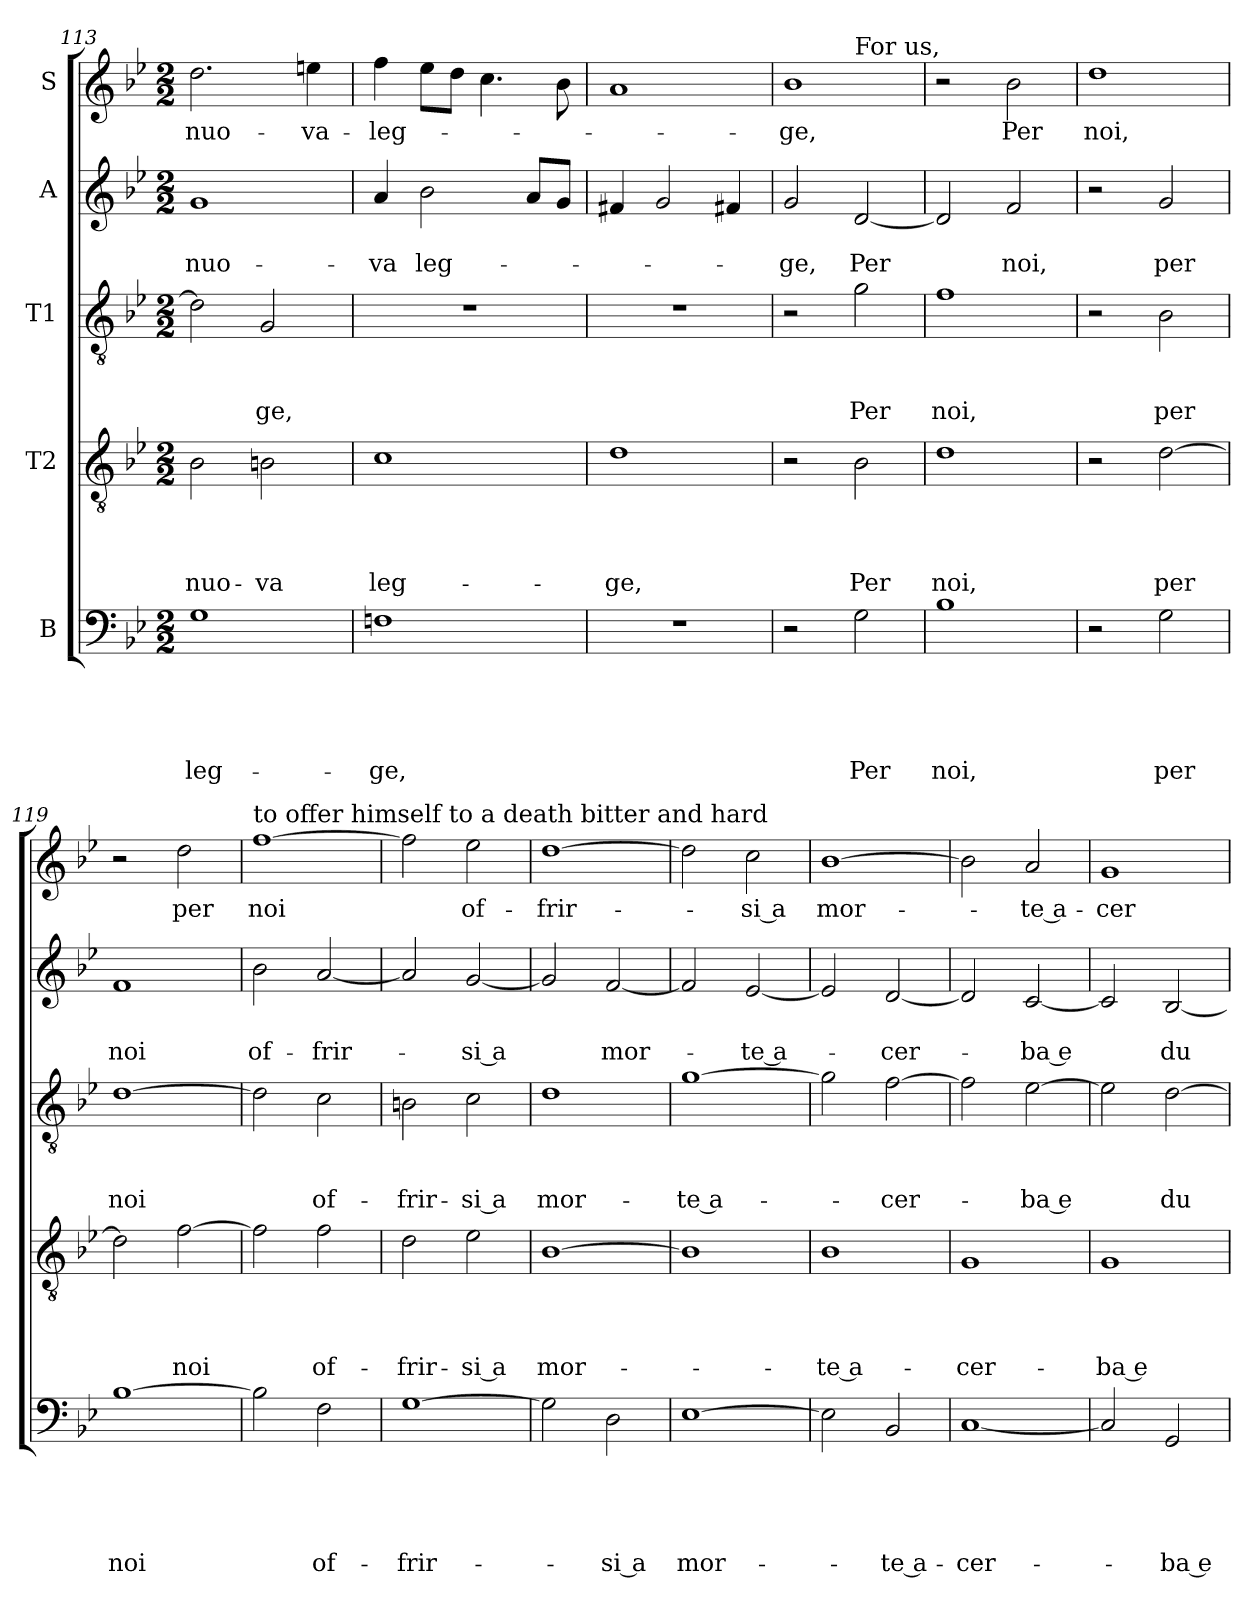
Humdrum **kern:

**kern	**text	**text	**text	**text	**text	**kern	**text	**text	**text	**text	**kern	**text	**text	**text	**kern	**text	**text	**kern	**text
*part5	*part5	*part5	*part5	*part5	*part5	*part4	*part4	*part4	*part4	*part4	*part3	*part3	*part3	*part3	*part2	*part2	*part2	*part1	*part1
*staff5	*staff5	*staff5	*staff5	*staff5	*staff5	*staff4	*staff4	*staff4	*staff4	*staff4	*staff3	*staff3	*staff3	*staff3	*staff2	*staff2	*staff2	*staff1	*staff1
*I"B	*	*	*	*	*	*I"T2	*	*	*	*	*I"T1	*	*	*	*I"A	*	*	*I"S	*
*clefF4	*	*	*	*	*	*clefGv2	*	*	*	*	*clefGv2	*	*	*	*clefG2	*	*	*clefG2	*
*k[b-e-]	*	*	*	*	*	*k[b-e-]	*	*	*	*	*k[b-e-]	*	*	*	*k[b-e-]	*	*	*k[b-e-]	*
*B-:	*	*	*	*	*	*B-:	*	*	*	*	*B-:	*	*	*	*B-:	*	*	*B-:	*
*M2/2	*	*	*	*	*	*M2/2	*	*	*	*	*M2/2	*	*	*	*M2/2	*	*	*M2/2	*
=113	=113	=113	=113	=113	=113	=113	=113	=113	=113	=113	=113	=113	=113	=113	=113	=113	=113	=113	=113
!	!	!	!	!	!LO:LY:b	!	!	!	!	!LO:LY:b	!	!	!	!	!	!	!LO:LY:b	!	!LO:LY:b
1G	.	.	.	.	leg-	2B-\	.	.	.	nuo-	2d\]	.	.	.	1g	.	nuo-	2.dd\	nuo-
!	!	!	!	!	!	!	!	!	!	!LO:LY:b	!	!	!	!LO:LY:b	!	!	!	!	!
.	.	.	.	.	.	2Bn\	.	.	.	-va	2G/	.	.	-ge,	.	.	.	.	.
!	!	!	!	!	!	!	!	!	!	!	!	!	!	!	!	!	!	!	!LO:LY:b
.	.	.	.	.	.	.	.	.	.	.	.	.	.	.	.	.	.	4een\	-va-
!!LO:LB:g=z
=114	=114	=114	=114	=114	=114	=114	=114	=114	=114	=114	=114	=114	=114	=114	=114	=114	=114	=114	=114
!	!	!	!	!	!LO:LY:b	!	!	!	!	!LO:LY:b	!	!	!	!	!	!	!LO:LY:b	!	!LO:LY:b
1Fni	.	.	.	.	-ge,	1c	.	.	.	leg-	1r	.	.	.	4a/	.	-va	4ff\	-leg-
!	!	!	!	!	!	!	!	!	!	!	!	!	!	!	!	!	!LO:LY:b	!	!
.	.	.	.	.	.	.	.	.	.	.	.	.	.	.	2b-\	.	leg-	8ee-i\L	.
.	.	.	.	.	.	.	.	.	.	.	.	.	.	.	.	.	.	8dd\J	.
.	.	.	.	.	.	.	.	.	.	.	.	.	.	.	.	.	.	4.cc\	.
.	.	.	.	.	.	.	.	.	.	.	.	.	.	.	8a/L	.	.	.	.
.	.	.	.	.	.	.	.	.	.	.	.	.	.	.	8g/J	.	.	8b-\	.
=115	=115	=115	=115	=115	=115	=115	=115	=115	=115	=115	=115	=115	=115	=115	=115	=115	=115	=115	=115
!	!	!	!	!	!	!	!	!	!	!LO:LY:b	!	!	!	!	!	!	!	!	!
1r	.	.	.	.	.	1d	.	.	.	-ge,	1r	.	.	.	4f#X/	.	.	1a	.
.	.	.	.	.	.	.	.	.	.	.	.	.	.	.	2g/	.	.	.	.
.	.	.	.	.	.	.	.	.	.	.	.	.	.	.	4f#X/	.	.	.	.
=116	=116	=116	=116	=116	=116	=116	=116	=116	=116	=116	=116	=116	=116	=116	=116	=116	=116	=116	=116
!	!	!	!	!	!	!	!	!	!	!	!	!	!	!	!	!	!LO:LY:b	!	!LO:LY:b
*	*	*	*	*	*	*	*	*	*	*	*	*	*	*	*	*	*	*^	*
2r	.	.	.	.	.	2r	.	.	.	.	2r	.	.	.	2g/	.	-ge,	1b-	2ryy	-ge,
!	!	!	!	!	!	!	!	!	!	!	!	!	!	!	!	!	!	!	!LO:TX:a:t=For us,	!
!	!	!	!	!	!LO:LY:b	!	!	!	!	!LO:LY:b	!	!	!	!LO:LY:b	!	!	!LO:LY:b	!	!	!
2G\	.	.	.	.	Per	2B-\	.	.	.	Per	2g\	.	.	Per	[2d/	.	Per	.	2ryy	.
=117	=117	=117	=117	=117	=117	=117	=117	=117	=117	=117	=117	=117	=117	=117	=117	=117	=117	=117	=117	=117
!	!	!	!	!	!LO:LY:b	!	!	!	!	!LO:LY:b	!	!	!	!LO:LY:b	!	!	!	!	!	!
*	*	*	*	*	*	*	*	*	*	*	*	*	*	*	*	*	*	*v	*v	*
1B-	.	.	.	.	noi,	1d	.	.	.	noi,	1f	.	.	noi,	2d/]	.	.	2r	.
!	!	!	!	!	!	!	!	!	!	!	!	!	!	!	!	!	!LO:LY:b	!	!LO:LY:b
.	.	.	.	.	.	.	.	.	.	.	.	.	.	.	2f/	.	noi,	2b-\	Per
=118	=118	=118	=118	=118	=118	=118	=118	=118	=118	=118	=118	=118	=118	=118	=118	=118	=118	=118	=118
!	!	!	!	!	!	!	!	!	!	!	!	!	!	!	!	!	!	!	!LO:LY:b
2r	.	.	.	.	.	2r	.	.	.	.	2r	.	.	.	2r	.	.	1dd	noi,
!	!	!	!	!	!LO:LY:b	!	!	!	!	!LO:LY:b	!	!	!	!LO:LY:b	!	!	!LO:LY:b	!	!
2G\	.	.	.	.	per	[2d\	.	.	.	per	2B-\	.	.	per	2g/	.	per	.	.
=119	=119	=119	=119	=119	=119	=119	=119	=119	=119	=119	=119	=119	=119	=119	=119	=119	=119	=119	=119
!	!	!	!	!	!LO:LY:b	!	!	!	!	!	!	!	!	!LO:LY:b	!	!	!LO:LY:b	!	!
[1B-	.	.	.	.	noi	2d\]	.	.	.	.	[1d	.	.	noi	1f	.	noi	2r	.
!	!	!	!	!	!	!	!	!	!	!LO:LY:b	!	!	!	!	!	!	!	!	!LO:LY:b
.	.	.	.	.	.	[2f\	.	.	.	noi	.	.	.	.	.	.	.	2dd\	per
!!LO:PB:g=z
=120	=120	=120	=120	=120	=120	=120	=120	=120	=120	=120	=120	=120	=120	=120	=120	=120	=120	=120	=120
!	!	!	!	!	!	!	!	!	!	!	!	!	!	!	!	!	!	!LO:TX:a:t=to offer himself to a death bitter and hard	!
!	!	!	!	!	!	!	!	!	!	!	!	!	!	!	!	!	!LO:LY:b	!	!LO:LY:b
2B-\]	.	.	.	.	.	2f\]	.	.	.	.	2d\]	.	.	.	2b-\	.	of-	[1ff	noi
!	!	!	!	!	!LO:LY:b	!	!	!	!	!LO:LY:b	!	!	!	!LO:LY:b	!	!	!LO:LY:b	!	!
2F\	.	.	.	.	of-	2f\	.	.	.	of-	2c\	.	.	of-	[2a/	.	-frir-	.	.
=121	=121	=121	=121	=121	=121	=121	=121	=121	=121	=121	=121	=121	=121	=121	=121	=121	=121	=121	=121
!	!	!	!	!	!LO:LY:b	!	!	!	!	!LO:LY:b	!	!	!	!LO:LY:b	!	!	!	!	!
[1G	.	.	.	.	-frir-	2d\	.	.	.	-frir-	2Bn\	.	.	-frir-	2a/]	.	.	2ff\]	.
!	!	!	!	!	!	!	!	!	!	!LO:LY:b	!	!	!	!LO:LY:b	!	!	!LO:LY:b	!	!LO:LY:b
.	.	.	.	.	.	2e-\	.	.	.	-si a	2c\	.	.	-si a	[2g/	.	-si a	2ee-\	of-
=122	=122	=122	=122	=122	=122	=122	=122	=122	=122	=122	=122	=122	=122	=122	=122	=122	=122	=122	=122
!	!	!	!	!	!	!	!	!	!	!LO:LY:b	!	!	!	!LO:LY:b	!	!	!	!	!LO:LY:b
2G\]	.	.	.	.	.	[1B-	.	.	.	mor-	1d	.	.	mor-	2g/]	.	.	[1dd	-frir-
!	!	!	!	!	!LO:LY:b	!	!	!	!	!	!	!	!	!	!	!	!LO:LY:b	!	!
2D\	.	.	.	.	-si a	.	.	.	.	.	.	.	.	.	[2f/	.	mor-	.	.
=123	=123	=123	=123	=123	=123	=123	=123	=123	=123	=123	=123	=123	=123	=123	=123	=123	=123	=123	=123
!	!	!	!	!	!LO:LY:b	!	!	!	!	!	!	!	!	!LO:LY:b	!	!	!	!	!
[1E-	.	.	.	.	mor-	1B-]	.	.	.	.	[1g	.	.	-te a-	2f/]	.	.	2dd\]	.
!	!	!	!	!	!	!	!	!	!	!	!	!	!	!	!	!	!LO:LY:b	!	!LO:LY:b
.	.	.	.	.	.	.	.	.	.	.	.	.	.	.	[2e-/	.	-te a-	2cc\	-si a
=124	=124	=124	=124	=124	=124	=124	=124	=124	=124	=124	=124	=124	=124	=124	=124	=124	=124	=124	=124
!	!	!	!	!	!	!	!	!	!	!LO:LY:b	!	!	!	!	!	!	!	!	!LO:LY:b
2E-\]	.	.	.	.	.	1B-	.	.	.	-te a-	2g\]	.	.	.	2e-/]	.	.	[1b-	mor-
!	!	!	!	!	!LO:LY:b	!	!	!	!	!	!	!	!	!LO:LY:b	!	!	!LO:LY:b	!	!
2BB-/	.	.	.	.	-te a-	.	.	.	.	.	[2f\	.	.	-cer-	[2d/	.	-cer-	.	.
=125	=125	=125	=125	=125	=125	=125	=125	=125	=125	=125	=125	=125	=125	=125	=125	=125	=125	=125	=125
!	!	!	!	!	!LO:LY:b	!	!	!	!	!LO:LY:b	!	!	!	!	!	!	!	!	!
[1C	.	.	.	.	-cer-	1G	.	.	.	-cer-	2f\]	.	.	.	2d/]	.	.	2b-\]	.
!	!	!	!	!	!	!	!	!	!	!	!	!	!	!LO:LY:b	!	!	!LO:LY:b	!	!LO:LY:b
.	.	.	.	.	.	.	.	.	.	.	[2e-\	.	.	-ba e	[2c/	.	-ba e	2a/	-te a-
=126	=126	=126	=126	=126	=126	=126	=126	=126	=126	=126	=126	=126	=126	=126	=126	=126	=126	=126	=126
!	!	!	!	!	!	!	!	!	!	!LO:LY:b	!	!	!	!	!	!	!	!	!LO:LY:b
2C/]	.	.	.	.	.	1G	.	.	.	-ba e	2e-\]	.	.	.	2c/]	.	.	1g	-cer-
!	!	!	!	!	!LO:LY:b	!	!	!	!	!	!	!	!	!LO:LY:b	!	!	!LO:LY:b	!	!
2GG/	.	.	.	.	-ba e	.	.	.	.	.	[2d\	.	.	du-	[2B-/	.	du-	.	.
=	=	=	=	=	=	=	=	=	=	=	=	=	=	=	=	=	=	=	=
*-	*-	*-	*-	*-	*-	*-	*-	*-	*-	*-	*-	*-	*-	*-	*-	*-	*-	*-	*-
